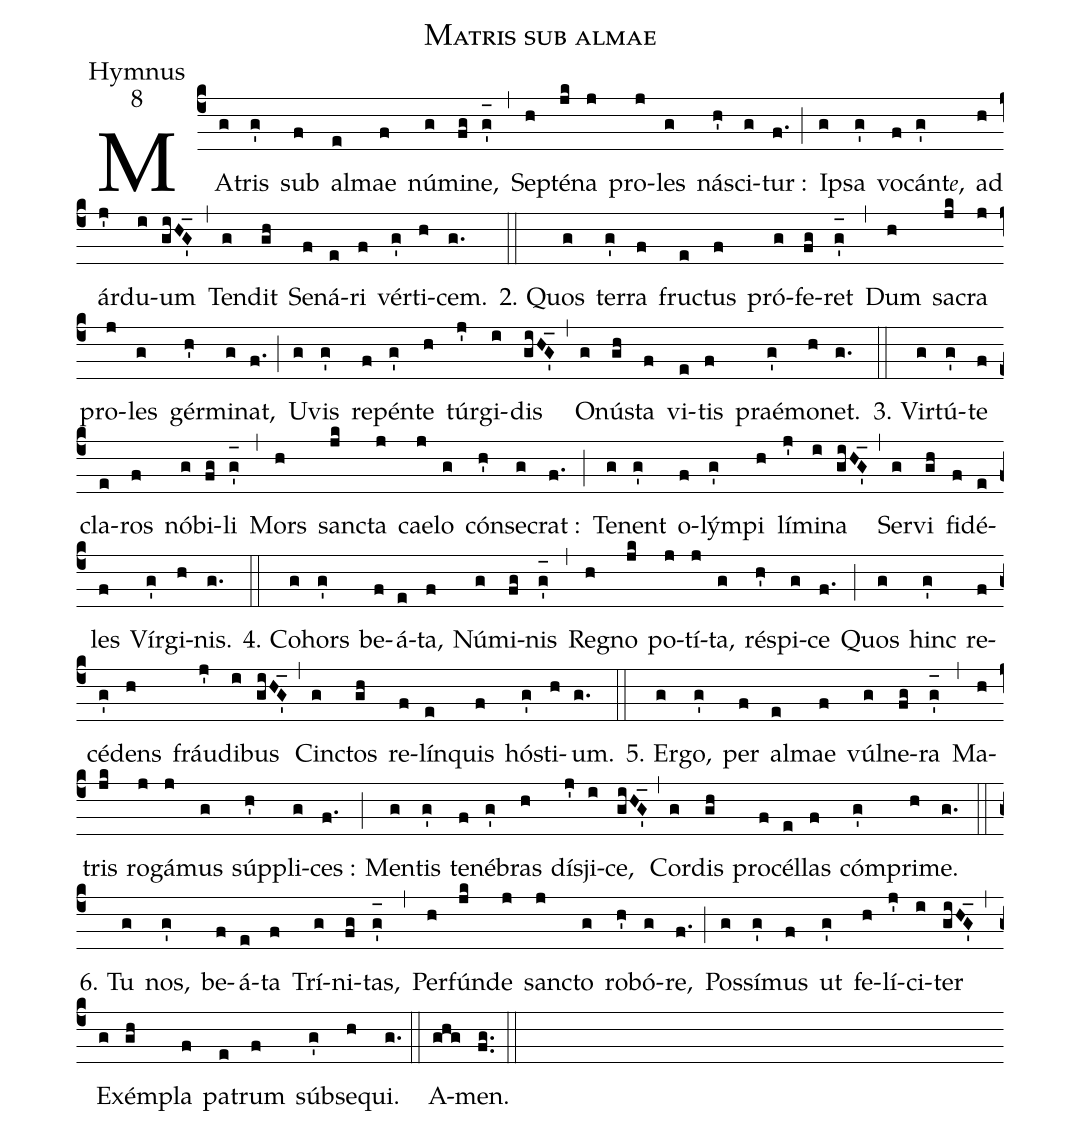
name:Matris sub almae;
office-part:Hymnus;
mode:8;
%%
(c4) MA(g)tris(g') sub(f) al(e)mae(f) nú(g)mi(fg)ne,(g'_[oh:h]) (,) Se(h)pté(jk)na(j) pro(j)les(g) ná(h')sci(g)tur :(f.) (;) I(g)psa(g') vo(f)cánt<e>e</e>,(g') ad(h) ár(j')du(i)um(giHG'_) (,) Ten(g)dit(gh) Se(f)ná(e)ri(f) vér(g')ti(h)cem.(g.) (::)
2. Quos(g) ter(g')ra(f) fru(e)ctus(f) pró(g)fe(fg)ret(g'_[oh:h]) (,) Dum(h) sa(jk)cra(j) pro(j)les(g) gér(h')mi(g)nat,(f.) (;) U(g)vis(g') re(f)pén(g')te(h) túr(j')gi(i)dis(giHG'_) (,) O(g)nú(gh)sta(f) vi(e)tis(f) praé(g')mo(h)net.(g.) (::)
3. Vir(g)tú(g')te(f) cla(e)ros(f) nó(g)bi(fg)li(g'_[oh:h]) (,) Mors(h) san(jk)cta(j) cae(j)lo(g) cón(h')se(g)crat :(f.) (;) Te(g)nent(g') o(f)lým(g')pi(h) lí(j')mi(i)na(giHG'_) (,) Ser(g)vi(gh) fi(f)dé(e)les(f) Vír(g')gi(h)nis.(g.) (::)
4. Co(g)hors(g') be(f)á(e)ta,(f) Nú(g)mi(fg)nis(g'_[oh:h]) (,) Re(h)gno(jk) po(j)tí(j)ta,(g) ré(h')spi(g)ce(f.) (;) Quos(g) hinc(g') re(f)cé(g')dens(h) fráu(j')di(i)bus(giHG'_) (,) Cin(g)ctos(gh) re(f)lín(e)quis(f) hó(g')sti(h)um.(g.) (::)
5. Er(g)go,(g') per(f) al(e)mae(f) vúl(g)ne(fg)ra(g'_[oh:h]) (,) Ma(h)tris(jk) ro(j)gá(j)mus(g) súp(h')pli(g)ces :(f.) (;) Men(g)tis(g') te(f)né(g')bras(h) dís(j')ji(i)ce,(giHG'_) (,) Cor(g)dis(gh) pro(f)cél(e)las(f) cóm(g')pri(h)me.(g.) (::)
6. Tu(g) nos,(g') be(f)á(e)ta(f) Trí(g)ni(fg)tas,(g'_[oh:h]) (,) Per(h)fún(jk)de(j) san(j)cto(g) ro(h')bó(g)re,(f.) (;) Pos(g)sí(g')mus(f) ut(g') fe(h)lí(j')ci(i)ter(giHG'_) (,) Ex(g)ém(gh)pla(f) pa(e)trum(f) súb(g')se(h)qui.(g.) (::)
A(ghg)men.(fg..) (::)
